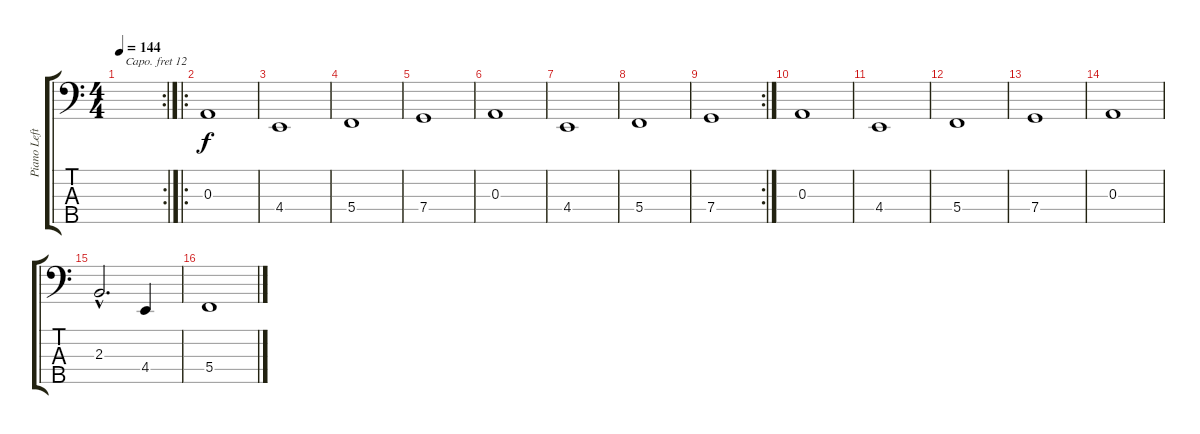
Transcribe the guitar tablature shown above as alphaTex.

\track ("Piano Left Hand" "Piano Left") {instrument acousticgrandpiano}
\staff {score tabs}
\capo 12
\tuning (G2 D2 A1 C1 C0) {hide}
\rc 2
\ts (4 4)
\tempo 144
\clef f4
\ks c
|
\ro
0.3.1 |
4.4.1 |
5.4.1 |
7.4.1 |
0.3.1 |
4.4.1 |
5.4.1 |
\rc 2
7.4.1 |
0.3.1 |
4.4.1 |
5.4.1 |
7.4.1 |
0.3.1 |
2.3{hac}.2{d} 4.4.4 |
5.4.1
